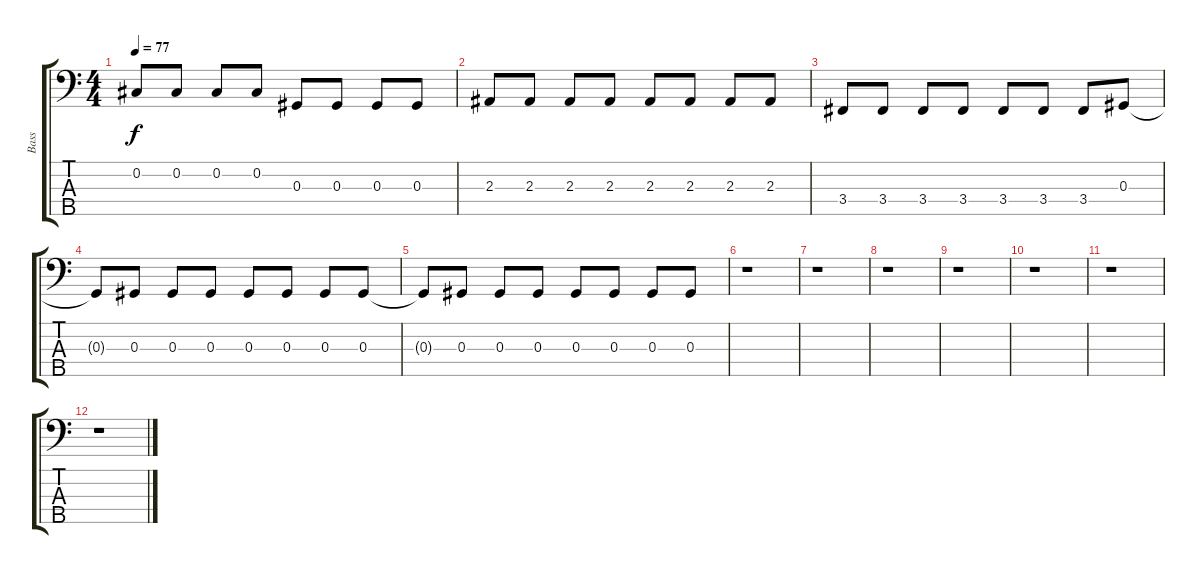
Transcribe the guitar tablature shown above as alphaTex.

\track ("Bass" "Bass") {instrument electricbassfinger}
\staff {score tabs}
\tuning (Gb2 Db2 Ab1 Eb1 Bb0) {hide}
\ts (4 4)
\tempo 77
\clef f4
\ks c
0.2.8{dy f} 0.2.8 0.2.8 0.2.8 0.3.8 0.3.8 0.3.8 0.3.8 |
2.3.8 2.3.8 2.3.8 2.3.8 2.3.8 2.3.8 2.3.8 2.3.8 |
3.4.8 3.4.8 3.4.8 3.4.8 3.4.8 3.4.8 3.4.8 0.3.8 |
0.3{t}.8 0.3.8 0.3.8 0.3.8 0.3.8 0.3.8 0.3.8 0.3.8 |
0.3{t}.8 0.3.8 0.3.8 0.3.8 0.3.8 0.3.8 0.3.8 0.3.8 |
r.1 |
r.1 |
r.1 |
r.1 |
r.1 |
r.1 |
r.1
